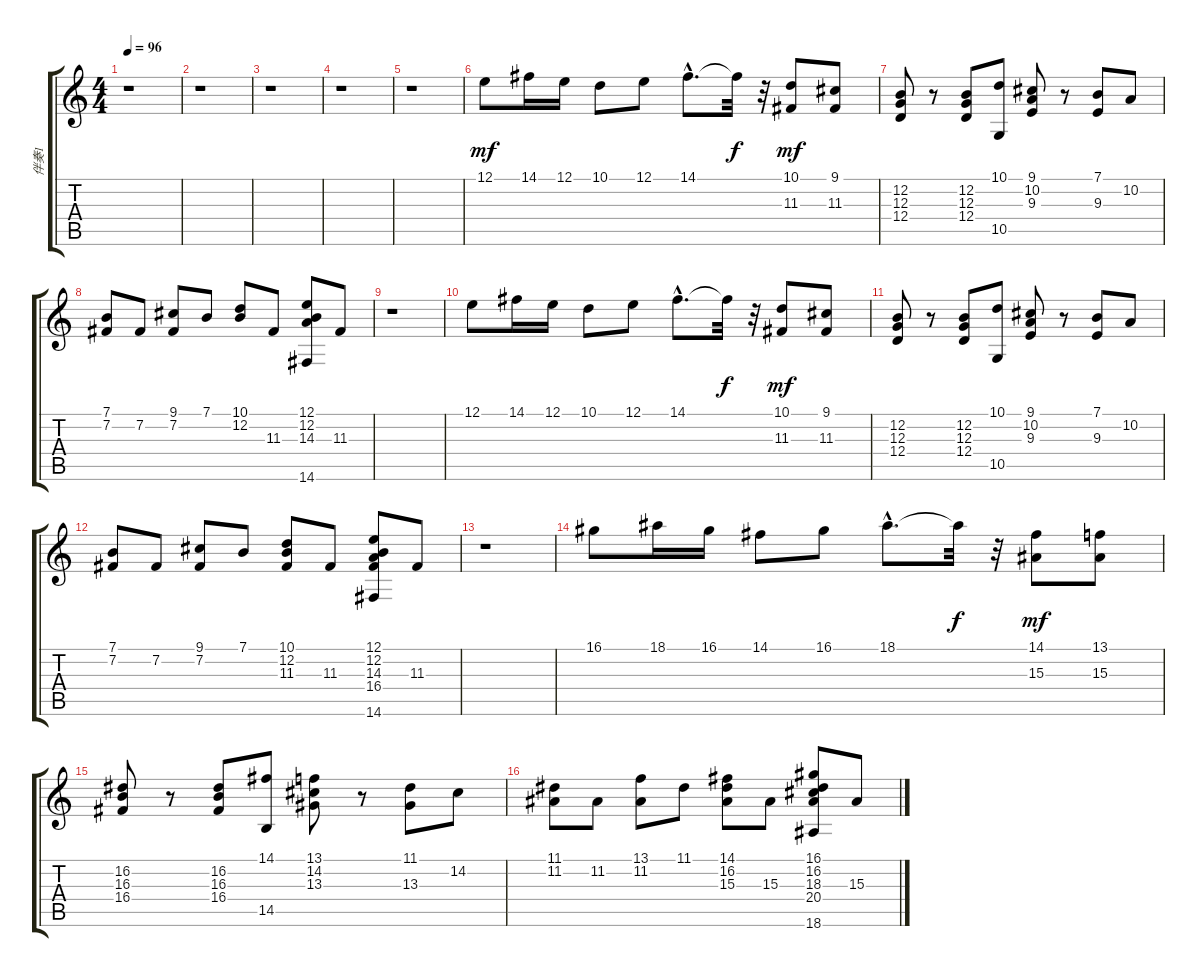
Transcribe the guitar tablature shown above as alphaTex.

\track ("伴奏1" "伴奏1") {instrument acousticgrandpiano}
\staff {score tabs}
\tuning (E4 B3 G3 D3 A2 E2) {hide}
\ts (4 4)
\tempo 96
\clef g2
\ks c
r.1{dy f} |
r.1 |
r.1 |
r.1 |
r.1 |
12.1.8{dy mf} 14.1.16 12.1.16 10.1.8 12.1.8 14.1{hac}.8{d} 14.1{t}.32{dy f} r.32 (10.1 11.3).8{dy mf} (9.1 11.3).8 |
(12.2 12.3 12.4).8 r.8 (12.2 12.3 12.4).8 (10.1 10.5).8 (9.1 10.2 9.3).8 r.8 (7.1 9.3).8 10.2.8 |
(7.1 7.2).8 7.2.8 (9.1 7.2).8 7.1.8 (10.1 12.2).8 11.3.8 (12.1 12.2 14.3 14.6).8 11.3.8 |
r.1 |
12.1.8 14.1.16 12.1.16 10.1.8 12.1.8 14.1{hac}.8{d} 14.1{t}.32{dy f} r.32 (10.1 11.3).8{dy mf} (9.1 11.3).8 |
(12.2 12.3 12.4).8 r.8 (12.2 12.3 12.4).8 (10.1 10.5).8 (9.1 10.2 9.3).8 r.8 (7.1 9.3).8 10.2.8 |
(7.1 7.2).8 7.2.8 (9.1 7.2).8 7.1.8 (10.1 12.2 11.3).8 11.3.8 (12.1 12.2 14.3 16.4 14.6).8 11.3.8 |
r.1 |
16.1.8 18.1.16 16.1.16 14.1.8 16.1.8 18.1{hac}.8{d} 18.1{t}.32{dy f} r.32 (14.1 15.3).8{dy mf} (13.1 15.3).8 |
(16.2 16.3 16.4).8 r.8 (16.2 16.3 16.4).8 (14.1 14.5).8 (13.1 14.2 13.3).8 r.8 (11.1 13.3).8 14.2.8 |
(11.1 11.2).8 11.2.8 (13.1 11.2).8 11.1.8 (14.1 16.2 15.3).8 15.3.8 (16.1 16.2 18.3 20.4 18.6).8 15.3.8
